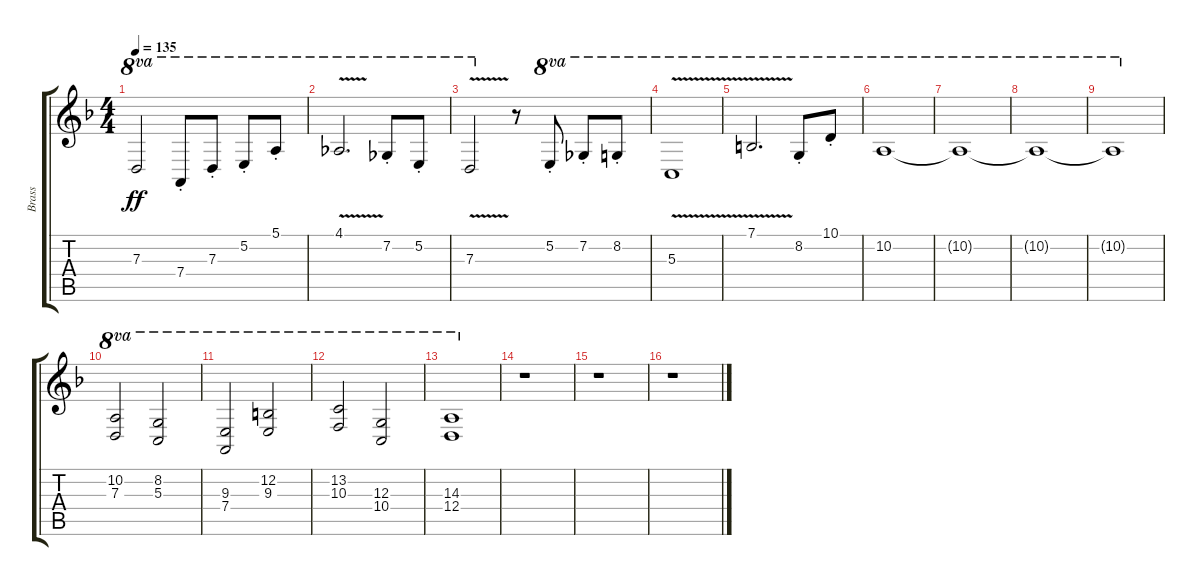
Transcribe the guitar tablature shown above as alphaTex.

\track ("Brass" "Brass") {instrument brasssection}
\staff {score tabs}
\tuning (E4 B3 G3 D3 A2 E2) {hide}
\ts (4 4)
\tempo 135
\clef g2
\ks f
7.3.2{ot 8va dy ff} 7.4{st}.8{ot 8va} 7.3{st}.8{ot 8va} 5.2{st}.8{ot 8va} 5.1{st}.8{ot 8va} |
4.1{v}.2{d ot 8va} 7.2{st}.8{ot 8va} 5.2{st}.8{ot 8va} |
7.3{v}.2{ot 8va} r.8 5.2{st}.8{ot 8va} 7.2{st}.8{ot 8va} 8.2{st}.8{ot 8va} |
5.3{v}.1{ot 8va} |
7.1{v}.2{d ot 8va} 8.2{st}.8{ot 8va} 10.1{st}.8{ot 8va} |
10.2.1{ot 8va} |
10.2{t}.1{ot 8va} |
10.2{t}.1{ot 8va} |
10.2{t}.1{ot 8va} |
(10.2 7.3).2{ot 8va} (8.2 5.3).2{ot 8va} |
(9.3 7.4).2{ot 8va} (12.2 9.3).2{ot 8va} |
(13.2 10.3).2{ot 8va} (12.3 10.4).2{ot 8va} |
(14.3 12.4).1{ot 8va} |
r.1 |
r.1 |
r.1
